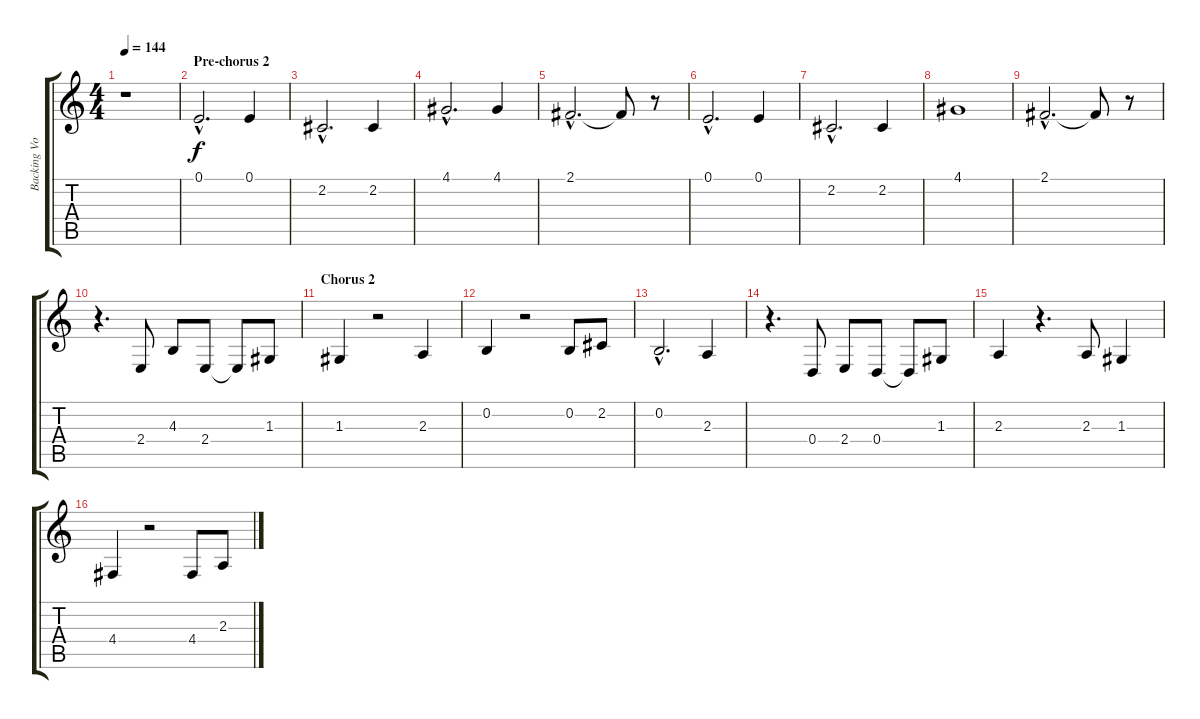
\track ("Backing Vocals" "Backing Vo") {instrument tenorsax}
\staff {score tabs}
\tuning (E4 B3 G3 D3 A2 E2) {hide}
\ts (4 4)
\tempo 144
\clef g2
\ks c
r.1{dy f} |
\section ("" "Pre-chorus 2")
0.1{hac}.2{d} 0.1.4 |
2.2{hac}.2{d} 2.2.4 |
4.1{hac}.2{d} 4.1.4 |
2.1{hac}.2{d} 2.1{t}.8 r.8 |
0.1{hac}.2{d} 0.1.4 |
2.2{hac}.2{d} 2.2.4 |
4.1.1 |
2.1{hac}.2{d} 2.1{t}.8 r.8 |
r.4{d} 2.4.8 4.3.8 2.4.8 2.4{t}.8 1.3.8 |
\section ("" "Chorus 2")
1.3.4 r.2 2.3.4 |
0.2.4 r.2 0.2.8 2.2.8 |
0.2{hac}.2{d} 2.3.4 |
r.4{d} 0.4.8 2.4.8 0.4.8 0.4{t}.8 1.3.8 |
2.3.4 r.4{d} 2.3.8 1.3.4 |
4.4.4 r.2 4.4.8 2.3.8
